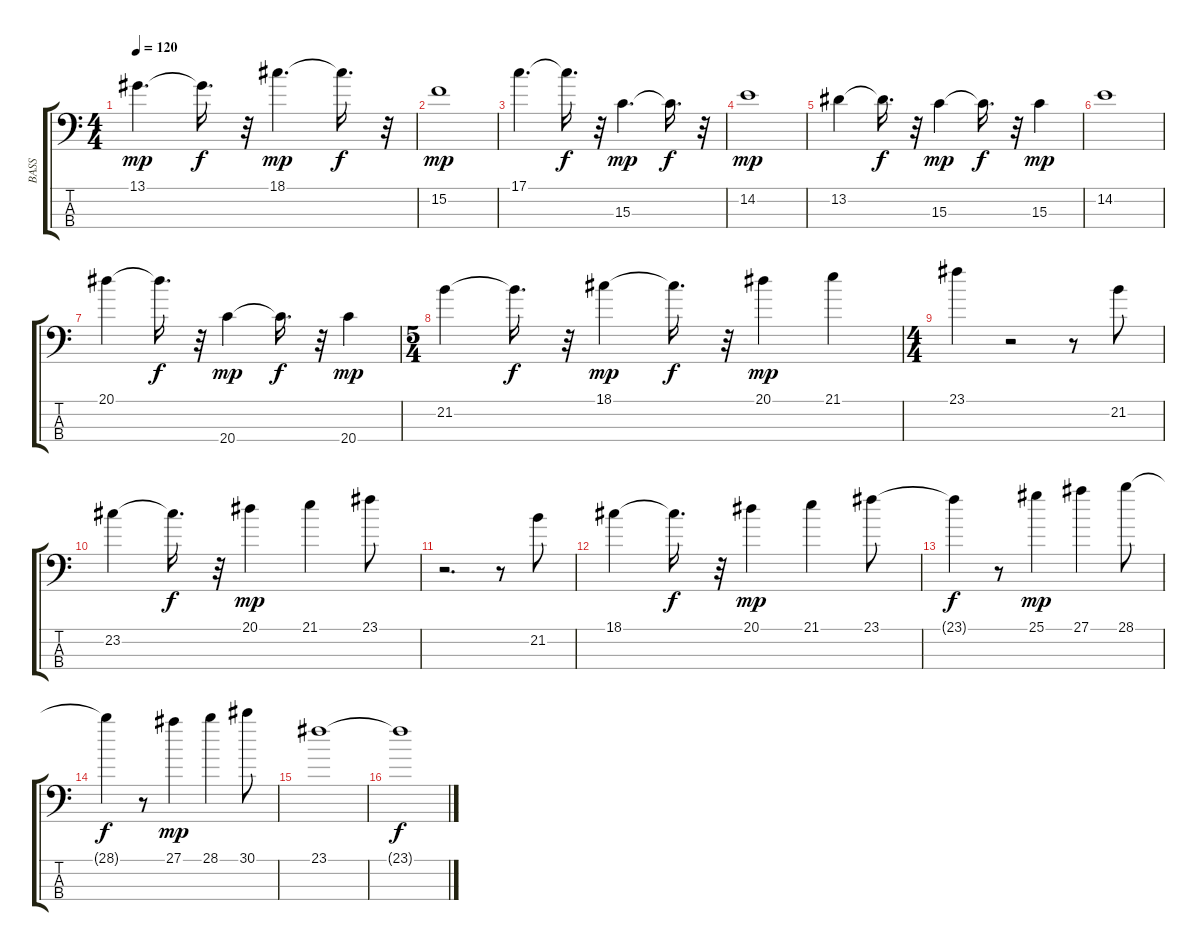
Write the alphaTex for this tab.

\track ("BASS             " "BASS      ") {instrument fretlessbass}
\staff {score tabs}
\tuning (G2 D2 A1 E1) {hide}
\ts (4 4)
\tempo 120
\clef f4
\ks c
13.1.4{d dy mp} 13.1{t}.16{d dy f} r.32 18.1.4{d dy mp} 18.1{t}.16{d dy f} r.32 |
15.2.1{dy mp} |
17.1.4{d} 17.1{t}.16{d dy f} r.32 15.3.4{d dy mp} 15.3{t}.16{d dy f} r.32 |
14.2.1{dy mp} |
13.2.4 13.2{t}.16{d dy f} r.32 15.3.4{dy mp} 15.3{t}.16{d dy f} r.32 15.3.4{dy mp} |
14.2.1 |
20.1.4 20.1{t}.16{d dy f} r.32 20.4.4{dy mp} 20.4{t}.16{d dy f} r.32 20.4.4{dy mp} |
\ts (5 4)
21.2.4 21.2{t}.16{d dy f} r.32 18.1.4{dy mp} 18.1{t}.16{d dy f} r.32 20.1.4{dy mp} 21.1.4 |
\ts (4 4)
23.1.4 r.2 r.8 21.2.8{instrument fretlessbass} |
23.2.4 23.2{t}.16{d dy f} r.32 20.1.4{dy mp} 21.1.4 23.1.8 |
r.2{d} r.8 21.2.8 |
18.1.4 18.1{t}.16{d dy f} r.32 20.1.4{dy mp} 21.1.4 23.1.8 |
23.1{t}.4{dy f} r.8 25.1.4{dy mp} 27.1.4 28.1.8 |
28.1{t}.4{dy f} r.8 27.1.4{dy mp} 28.1.4 30.1.8 |
23.1.1 |
23.1{t}.1{dy f}
